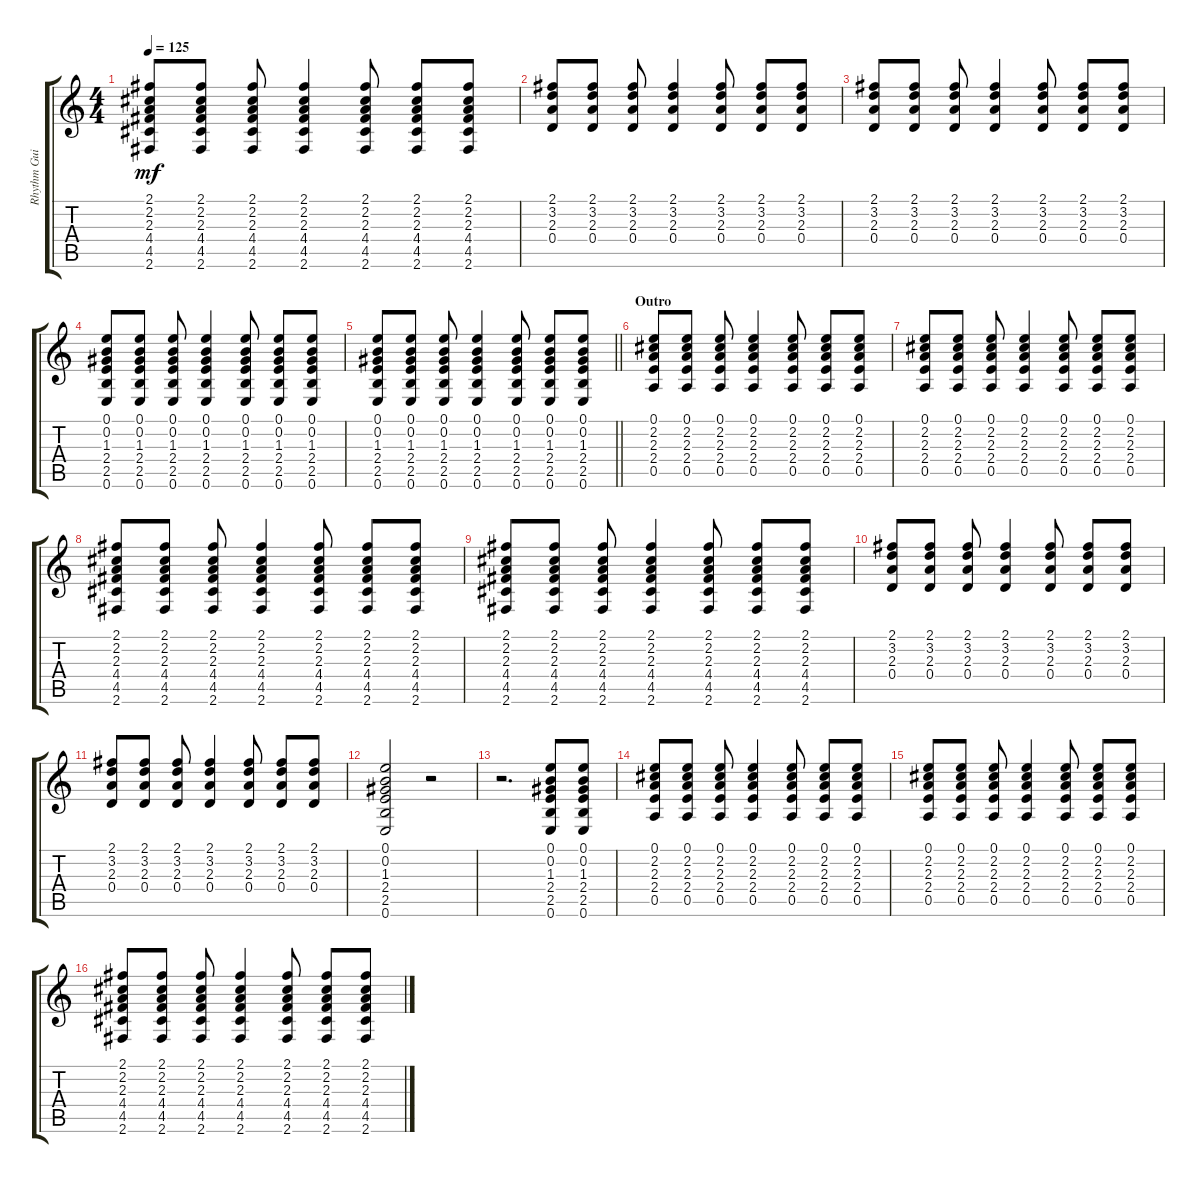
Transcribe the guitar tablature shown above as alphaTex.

\track ("Rhythm Guitar" "Rhythm Gui") {instrument acousticguitarsteel}
\staff {score tabs}
\tuning (E4 B3 G3 D3 A2 E2) {hide}
\ts (4 4)
\tempo 125
\clef g2
\ks c
(2.1 2.2 2.3 4.4 4.5 2.6).8{dy mf} (2.1 2.2 2.3 4.4 4.5 2.6).8 (2.1 2.2 2.3 4.4 4.5 2.6).8 (2.1 2.2 2.3 4.4 4.5 2.6).4 (2.1 2.2 2.3 4.4 4.5 2.6).8 (2.1 2.2 2.3 4.4 4.5 2.6).8 (2.1 2.2 2.3 4.4 4.5 2.6).8 |
(2.1 3.2 2.3 0.4).8 (2.1 3.2 2.3 0.4).8 (2.1 3.2 2.3 0.4).8 (2.1 3.2 2.3 0.4).4 (2.1 3.2 2.3 0.4).8 (2.1 3.2 2.3 0.4).8 (2.1 3.2 2.3 0.4).8 |
(2.1 3.2 2.3 0.4).8 (2.1 3.2 2.3 0.4).8 (2.1 3.2 2.3 0.4).8 (2.1 3.2 2.3 0.4).4 (2.1 3.2 2.3 0.4).8 (2.1 3.2 2.3 0.4).8 (2.1 3.2 2.3 0.4).8 |
(0.1 0.2 1.3 2.4 2.5 0.6).8 (0.1 0.2 1.3 2.4 2.5 0.6).8 (0.1 0.2 1.3 2.4 2.5 0.6).8 (0.1 0.2 1.3 2.4 2.5 0.6).4 (0.1 0.2 1.3 2.4 2.5 0.6).8 (0.1 0.2 1.3 2.4 2.5 0.6).8 (0.1 0.2 1.3 2.4 2.5 0.6).8 |
\barLineRight lightlight
(0.1 0.2 1.3 2.4 2.5 0.6).8 (0.1 0.2 1.3 2.4 2.5 0.6).8 (0.1 0.2 1.3 2.4 2.5 0.6).8 (0.1 0.2 1.3 2.4 2.5 0.6).4 (0.1 0.2 1.3 2.4 2.5 0.6).8 (0.1 0.2 1.3 2.4 2.5 0.6).8 (0.1 0.2 1.3 2.4 2.5 0.6).8 |
\section ("" "Outro")
(0.1 2.2 2.3 2.4 0.5).8 (0.1 2.2 2.3 2.4 0.5).8 (0.1 2.2 2.3 2.4 0.5).8 (0.1 2.2 2.3 2.4 0.5).4 (0.1 2.2 2.3 2.4 0.5).8 (0.1 2.2 2.3 2.4 0.5).8 (0.1 2.2 2.3 2.4 0.5).8 |
(0.1 2.2 2.3 2.4 0.5).8 (0.1 2.2 2.3 2.4 0.5).8 (0.1 2.2 2.3 2.4 0.5).8 (0.1 2.2 2.3 2.4 0.5).4 (0.1 2.2 2.3 2.4 0.5).8 (0.1 2.2 2.3 2.4 0.5).8 (0.1 2.2 2.3 2.4 0.5).8 |
(2.1 2.2 2.3 4.4 4.5 2.6).8 (2.1 2.2 2.3 4.4 4.5 2.6).8 (2.1 2.2 2.3 4.4 4.5 2.6).8 (2.1 2.2 2.3 4.4 4.5 2.6).4 (2.1 2.2 2.3 4.4 4.5 2.6).8 (2.1 2.2 2.3 4.4 4.5 2.6).8 (2.1 2.2 2.3 4.4 4.5 2.6).8 |
(2.1 2.2 2.3 4.4 4.5 2.6).8 (2.1 2.2 2.3 4.4 4.5 2.6).8 (2.1 2.2 2.3 4.4 4.5 2.6).8 (2.1 2.2 2.3 4.4 4.5 2.6).4 (2.1 2.2 2.3 4.4 4.5 2.6).8 (2.1 2.2 2.3 4.4 4.5 2.6).8 (2.1 2.2 2.3 4.4 4.5 2.6).8 |
(2.1 3.2 2.3 0.4).8 (2.1 3.2 2.3 0.4).8 (2.1 3.2 2.3 0.4).8 (2.1 3.2 2.3 0.4).4 (2.1 3.2 2.3 0.4).8 (2.1 3.2 2.3 0.4).8 (2.1 3.2 2.3 0.4).8 |
(2.1 3.2 2.3 0.4).8 (2.1 3.2 2.3 0.4).8 (2.1 3.2 2.3 0.4).8 (2.1 3.2 2.3 0.4).4 (2.1 3.2 2.3 0.4).8 (2.1 3.2 2.3 0.4).8 (2.1 3.2 2.3 0.4).8 |
(0.1 0.2 1.3 2.4 2.5 0.6).2 r.2 |
r.2{d} (0.1 0.2 1.3 2.4 2.5 0.6).8 (0.1 0.2 1.3 2.4 2.5 0.6).8 |
(0.1 2.2 2.3 2.4 0.5).8 (0.1 2.2 2.3 2.4 0.5).8 (0.1 2.2 2.3 2.4 0.5).8 (0.1 2.2 2.3 2.4 0.5).4 (0.1 2.2 2.3 2.4 0.5).8 (0.1 2.2 2.3 2.4 0.5).8 (0.1 2.2 2.3 2.4 0.5).8 |
(0.1 2.2 2.3 2.4 0.5).8 (0.1 2.2 2.3 2.4 0.5).8 (0.1 2.2 2.3 2.4 0.5).8 (0.1 2.2 2.3 2.4 0.5).4 (0.1 2.2 2.3 2.4 0.5).8 (0.1 2.2 2.3 2.4 0.5).8 (0.1 2.2 2.3 2.4 0.5).8 |
(2.1 2.2 2.3 4.4 4.5 2.6).8 (2.1 2.2 2.3 4.4 4.5 2.6).8 (2.1 2.2 2.3 4.4 4.5 2.6).8 (2.1 2.2 2.3 4.4 4.5 2.6).4 (2.1 2.2 2.3 4.4 4.5 2.6).8 (2.1 2.2 2.3 4.4 4.5 2.6).8 (2.1 2.2 2.3 4.4 4.5 2.6).8
